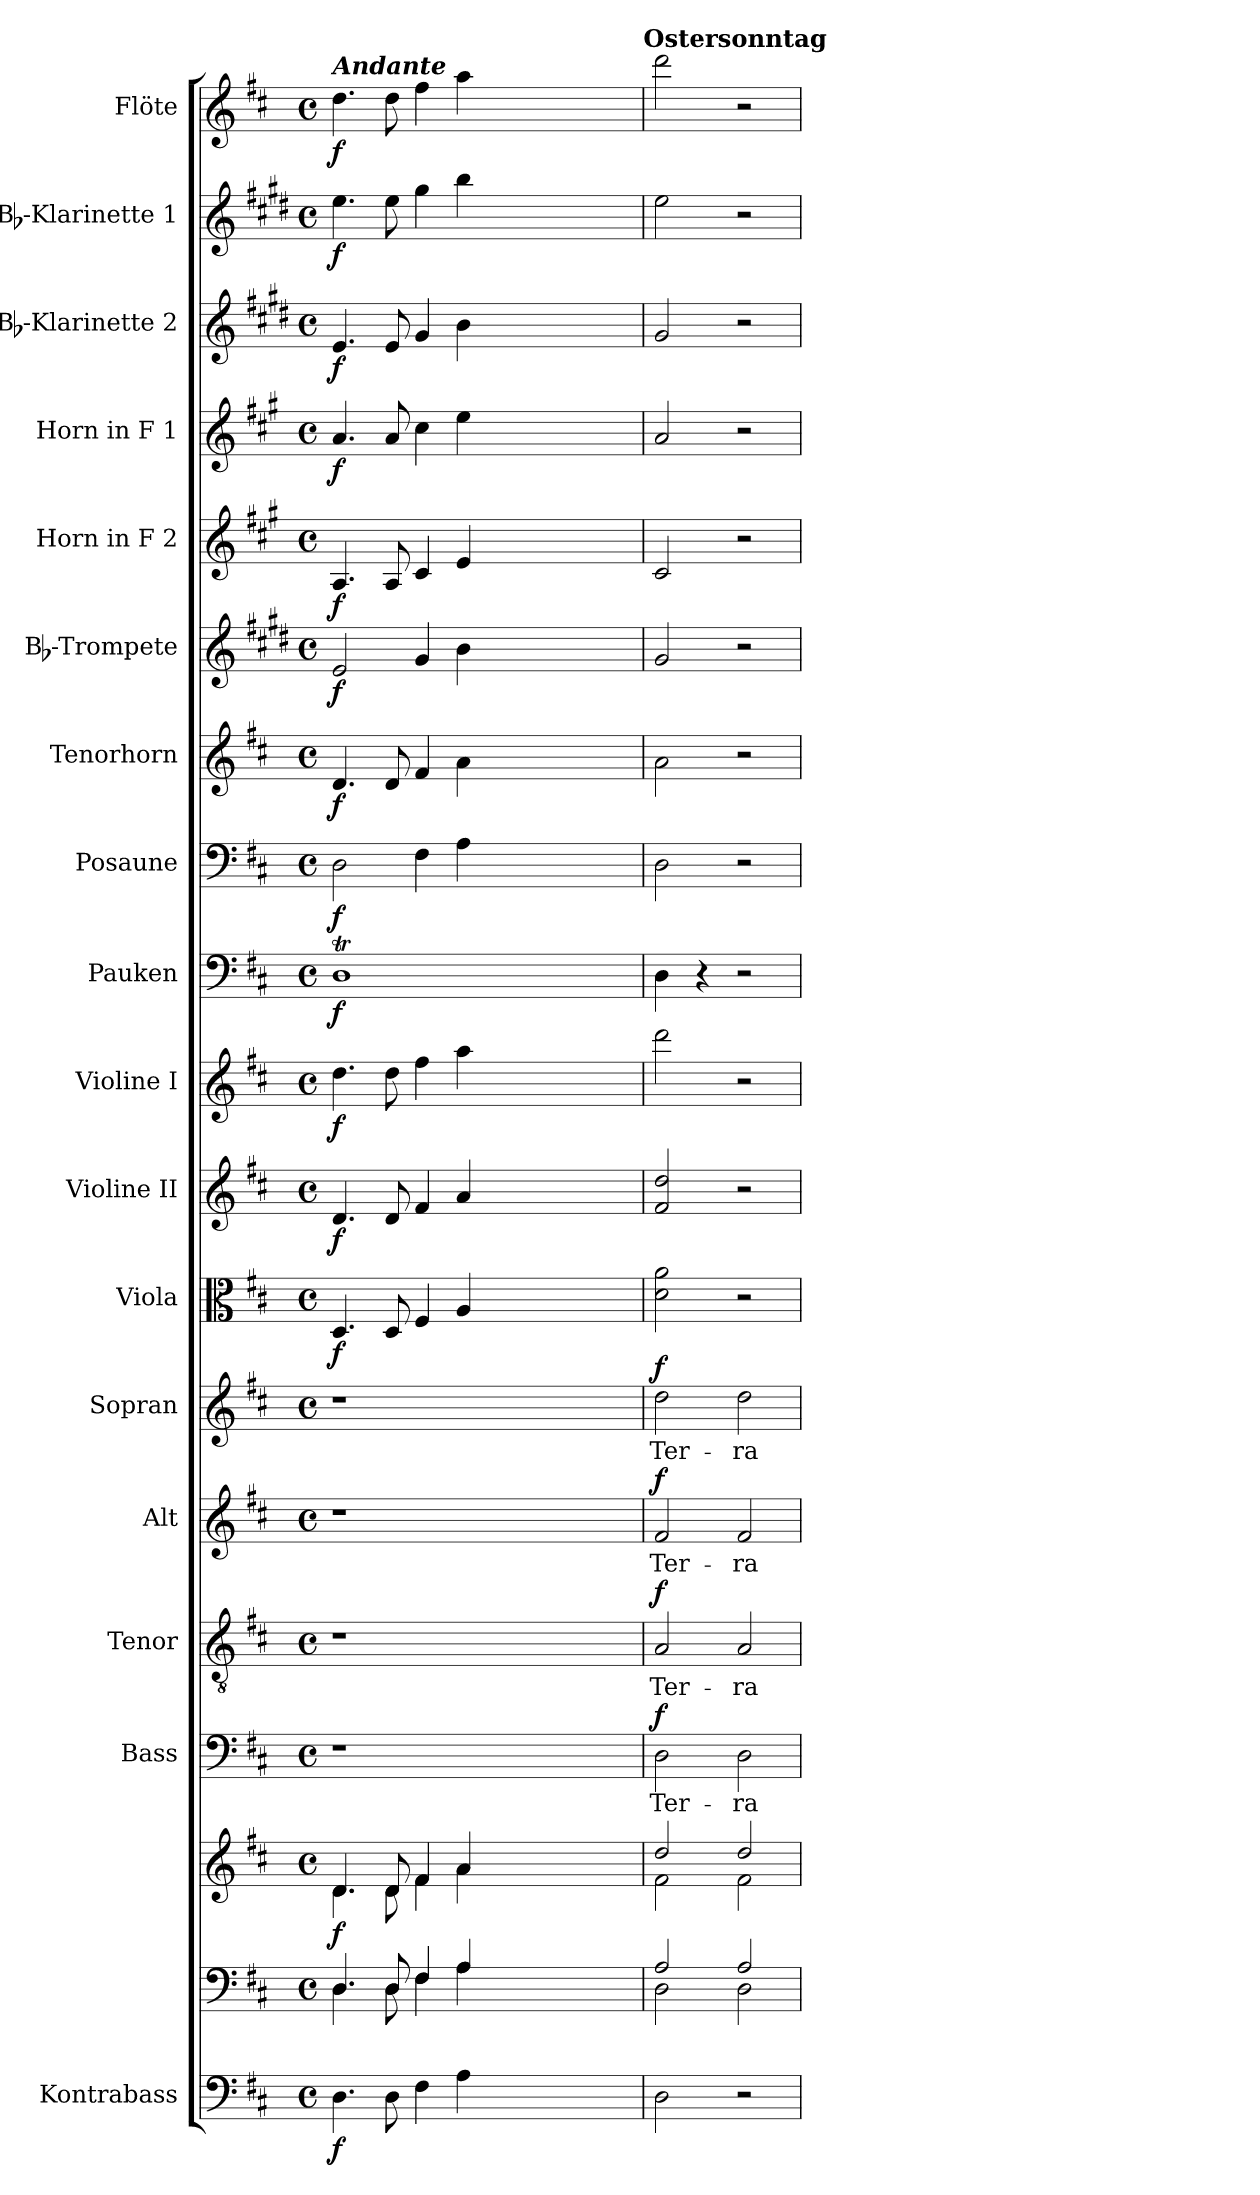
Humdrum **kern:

**kern	**dynam	**kern	**kern	**dynam	**kern	**text	**dynam	**kern	**text	**dynam	**kern	**text	**dynam	**kern	**text	**dynam	**kern	**dynam	**kern	**dynam	**kern	**dynam	**kern	**dynam	**kern	**dynam	**kern	**dynam	**kern	**dynam	**kern	**dynam	**kern	**dynam	**kern	**dynam	**kern	**dynam	**kern	**dynam
*part18	*part18	*part17	*part17	*part17	*part16	*part16	*part16	*part15	*part15	*part15	*part14	*part14	*part14	*part13	*part13	*part13	*part12	*part12	*part11	*part11	*part10	*part10	*part9	*part9	*part8	*part8	*part7	*part7	*part6	*part6	*part5	*part5	*part4	*part4	*part3	*part3	*part2	*part2	*part1	*part1
*staff19	*staff19	*staff18	*staff17	*staff17/18	*staff16	*staff16	*staff16	*staff15	*staff15	*staff15	*staff14	*staff14	*staff14	*staff13	*staff13	*staff13	*staff12	*staff12	*staff11	*staff11	*staff10	*staff10	*staff9	*staff9	*staff8	*staff8	*staff7	*staff7	*staff6	*staff6	*staff5	*staff5	*staff4	*staff4	*staff3	*staff3	*staff2	*staff2	*staff1	*staff1
*I"Kontrabass	*	*	*	*	*I"Bass	*	*	*I"Tenor	*	*	*I"Alt	*	*	*I"Sopran	*	*	*I"Viola	*	*I"Violine II	*	*I"Violine I	*	*I"Pauken	*	*I"Posaune	*	*I"Tenorhorn	*	*I"Bb-Trompete	*	*I"Horn in F 2	*	*I"Horn in F 1	*	*I"Bb-Klarinette 2	*	*I"Bb-Klarinette 1	*	*I"Flöte	*
*I'Kb.	*	*	*	*	*I'B.	*	*	*I'T.	*	*	*I'A.	*	*	*I'S.	*	*	*I'Vla.	*	*I'Vl. II	*	*I'Vl. I	*	*I'Pk.	*	*I'Pos.	*	*I'T. Hrn.	*	*I'Bb Trp.	*	*	*	*	*	*I'Bb Kl. 2	*	*I'Bb Kl. 1	*	*I'Fl.	*
*clefF4	*	*clefF4	*clefG2	*	*clefF4	*	*	*clefGv2	*	*	*clefG2	*	*	*clefG2	*	*	*clefC3	*	*clefG2	*	*clefG2	*	*clefF4	*	*clefF4	*	*clefG2	*	*clefG2	*	*clefG2	*	*clefG2	*	*clefG2	*	*clefG2	*	*clefG2	*
*ITrd7c12	*	*	*	*	*	*	*	*	*	*	*	*	*	*	*	*	*	*	*	*	*	*	*	*	*	*	*ITrd8c14	*	*ITrd1c2	*	*ITrd4c7	*	*ITrd4c7	*	*ITrd1c2	*	*ITrd1c2	*	*	*
*k[f#c#]	*	*k[f#c#]	*k[f#c#]	*	*k[f#c#]	*	*	*k[f#c#]	*	*	*k[f#c#]	*	*	*k[f#c#]	*	*	*k[f#c#]	*	*k[f#c#]	*	*k[f#c#]	*	*k[f#c#]	*	*k[f#c#]	*	*k[f#c#]	*	*k[f#c#]	*	*k[f#c#]	*	*k[f#c#]	*	*k[f#c#]	*	*k[f#c#]	*	*k[f#c#]	*
*D:	*	*D:	*D:	*	*D:	*	*	*D:	*	*	*D:	*	*	*D:	*	*	*D:	*	*D:	*	*D:	*	*D:	*	*D:	*	*D:	*	*D:	*	*D:	*	*D:	*	*D:	*	*D:	*	*D:	*
*M4/4	*	*M4/4	*M4/4	*	*M4/4	*	*	*M4/4	*	*	*M4/4	*	*	*M4/4	*	*	*M4/4	*	*M4/4	*	*M4/4	*	*M4/4	*	*M4/4	*	*M4/4	*	*M4/4	*	*M4/4	*	*M4/4	*	*M4/4	*	*M4/4	*	*M4/4	*
*met(c)	*	*met(c)	*met(c)	*	*met(c)	*	*	*met(c)	*	*	*met(c)	*	*	*met(c)	*	*	*met(c)	*	*met(c)	*	*met(c)	*	*met(c)	*	*met(c)	*	*met(c)	*	*met(c)	*	*met(c)	*	*met(c)	*	*met(c)	*	*met(c)	*	*met(c)	*
=1	=1	=1	=1	=1	=1	=1	=1	=1	=1	=1	=1	=1	=1	=1	=1	=1	=1	=1	=1	=1	=1	=1	=1	=1	=1	=1	=1	=1	=1	=1	=1	=1	=1	=1	=1	=1	=1	=1	=1	=1
*	*	*^	*^	*	*	*	*	*	*	*	*	*	*	*	*	*	*	*	*	*	*	*	*	*	*	*	*	*	*	*	*	*	*	*	*	*	*	*	*	*
!	!	!	!	!	!	!	!	!	!	!	!	!	!	!	!	!	!	!	!	!	!	!	!	!	!	!	!	!	!	!	!	!	!	!	!	!	!	!	!	!	!LO:TX:a:Bi:t=Andante	!
!	!LO:DY:b	!	!	!	!	!LO:DY:b	!	!	!	!	!	!	!	!	!	!	!	!	!	!LO:DY:b	!	!LO:DY:b	!	!LO:DY:b	!	!LO:DY:b	!	!LO:DY:b	!	!LO:DY:b	!	!LO:DY:b	!	!LO:DY:b	!	!LO:DY:b	!	!LO:DY:b	!	!LO:DY:b	!	!LO:DY:b
4.DD\	f	4.D/	4.D\	4.d/	4.d\	f	1r	.	.	1r	.	.	1r	.	.	1r	.	.	4.D/	f	4.d/	f	4.dd\	f	1DT	f	2D\	f	4.D/	f	2d/	f	4.D/	f	4.d/	f	4.d/	f	4.dd\	f	4.dd\	f
8DD\	.	8D/	8D\	8d/	8d\	.	.	.	.	.	.	.	.	.	.	.	.	.	8D/	.	8d/	.	8dd\	.	.	.	.	.	8D/	.	.	.	8D/	.	8d/	.	8d/	.	8dd\	.	8dd\	.
4FF#\	.	4F#/	4F#\	4f#/	4f#\	.	.	.	.	.	.	.	.	.	.	.	.	.	4F#/	.	4f#/	.	4ff#\	.	.	.	4F#\	.	4F#/	.	4f#/	.	4F#/	.	4f#\	.	4f#/	.	4ff#\	.	4ff#\	.
4AA\	.	4A/	4A\	4a/	4a\	.	.	.	.	.	.	.	.	.	.	.	.	.	4A/	.	4a/	.	4aa\	.	.	.	4A\	.	4A\	.	4a\	.	4A/	.	4a\	.	4a\	.	4aa\	.	4aa\	.
0ryy	.	0ryy	0ryy	0ryy	0ryy	.	0ryy	.	.	0ryy	.	.	0ryy	.	.	0ryy	.	.	0ryy	.	0ryy	.	0ryy	.	0ryy	.	0ryy	.	0ryy	.	0ryy	.	0ryy	.	0ryy	.	0ryy	.	0ryy	.	0ryy	.
!	!	!	!	!	!	!	!	!	!	!	!	!	!	!	!	!	!	!	!	!	!	!	!	!	!	!	!	!	!	!	!	!	!	!	!	!	!	!	!	!	!LO:TX:a:B:t=Ostersonntag	!
=2	=2	=2	=2	=2	=2	=2	=2	=2	=2	=2	=2	=2	=2	=2	=2	=2	=2	=2	=2	=2	=2	=2	=2	=2	=2	=2	=2	=2	=2	=2	=2	=2	=2	=2	=2	=2	=2	=2	=2	=2	=2	=2
!	!	!	!	!	!	!	!	!LO:LY:b	!LO:DY:a	!	!LO:LY:b	!LO:DY:a	!	!LO:LY:b	!LO:DY:a	!	!LO:LY:b	!LO:DY:a	!	!	!	!	!	!	!	!	!	!	!	!	!	!	!	!	!	!	!	!	!	!	!	!
2DD\	.	2A/	2D\	2dd/	2f#\	.	2D\	Ter-	f	2A/	Ter-	f	2f#/	Ter-	f	2dd\	Ter-	f	2d\ 2a\	.	2f#/ 2dd/	.	2ddd\	.	4D\	.	2D\	.	2A\	.	2f#/	.	2F#/	.	2d/	.	2f#/	.	2dd\	.	2ddd\	.
.	.	.	.	.	.	.	.	.	.	.	.	.	.	.	.	.	.	.	.	.	.	.	.	.	4r	.	.	.	.	.	.	.	.	.	.	.	.	.	.	.	.	.
!	!	!	!	!	!	!	!	!LO:LY:b	!	!	!LO:LY:b	!	!	!LO:LY:b	!	!	!LO:LY:b	!	!	!	!	!	!	!	!	!	!	!	!	!	!	!	!	!	!	!	!	!	!	!	!	!
2r	.	2A/	2D\	2dd/	2f#\	.	2D\	-ra	.	2A/	-ra	.	2f#/	-ra	.	2dd\	-ra	.	2r	.	2r	.	2r	.	2r	.	2r	.	2r	.	2r	.	2r	.	2r	.	2r	.	2r	.	2r	.
*	*	*v	*v	*	*	*	*	*	*	*	*	*	*	*	*	*	*	*	*	*	*	*	*	*	*	*	*	*	*	*	*	*	*	*	*	*	*	*	*	*	*	*
*	*	*	*v	*v	*	*	*	*	*	*	*	*	*	*	*	*	*	*	*	*	*	*	*	*	*	*	*	*	*	*	*	*	*	*	*	*	*	*	*	*	*
=	=	=	=	=	=	=	=	=	=	=	=	=	=	=	=	=	=	=	=	=	=	=	=	=	=	=	=	=	=	=	=	=	=	=	=	=	=	=	=	=
*-	*-	*-	*-	*-	*-	*-	*-	*-	*-	*-	*-	*-	*-	*-	*-	*-	*-	*-	*-	*-	*-	*-	*-	*-	*-	*-	*-	*-	*-	*-	*-	*-	*-	*-	*-	*-	*-	*-	*-	*-
